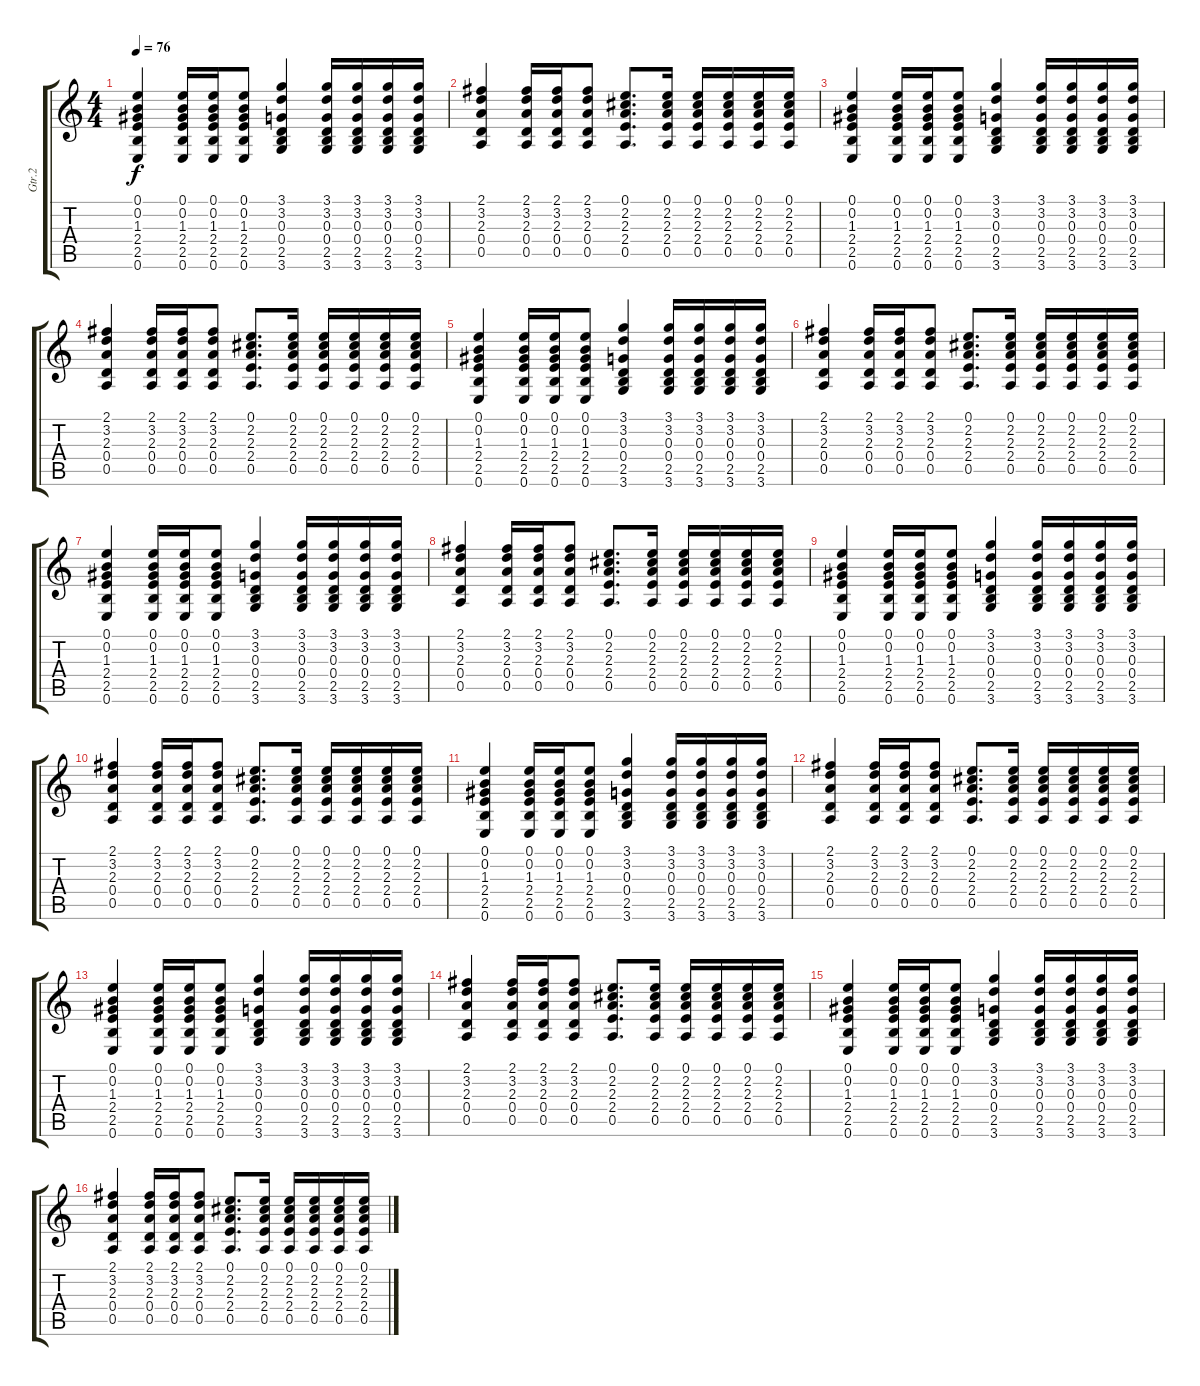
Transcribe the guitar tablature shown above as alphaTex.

\track ("Gtr.2" "Gtr.2") {instrument acousticguitarsteel}
\staff {score tabs}
\tuning (E4 B3 G3 D3 A2 E2) {hide}
\ts (4 4)
\tempo 76
\clef g2
\ks c
(0.1 0.2 1.3 2.4 2.5 0.6).4{dy f} (0.1 0.2 1.3 2.4 2.5 0.6).16 (0.1 0.2 1.3 2.4 2.5 0.6).16 (0.1 0.2 1.3 2.4 2.5 0.6).8 (3.1 3.2 0.3 0.4 2.5 3.6).4 (3.1 3.2 0.3 0.4 2.5 3.6).16 (3.1 3.2 0.3 0.4 2.5 3.6).16 (3.1 3.2 0.3 0.4 2.5 3.6).16 (3.1 3.2 0.3 0.4 2.5 3.6).16 |
(2.1 3.2 2.3 0.4 0.5).4 (2.1 3.2 2.3 0.4 0.5).16 (2.1 3.2 2.3 0.4 0.5).16 (2.1 3.2 2.3 0.4 0.5).8 (0.1 2.2 2.3 2.4 0.5).8{d} (0.1 2.2 2.3 2.4 0.5).16 (0.1 2.2 2.3 2.4 0.5).16 (0.1 2.2 2.3 2.4 0.5).16 (0.1 2.2 2.3 2.4 0.5).16 (0.1 2.2 2.3 2.4 0.5).16 |
(0.1 0.2 1.3 2.4 2.5 0.6).4 (0.1 0.2 1.3 2.4 2.5 0.6).16 (0.1 0.2 1.3 2.4 2.5 0.6).16 (0.1 0.2 1.3 2.4 2.5 0.6).8 (3.1 3.2 0.3 0.4 2.5 3.6).4 (3.1 3.2 0.3 0.4 2.5 3.6).16 (3.1 3.2 0.3 0.4 2.5 3.6).16 (3.1 3.2 0.3 0.4 2.5 3.6).16 (3.1 3.2 0.3 0.4 2.5 3.6).16 |
(2.1 3.2 2.3 0.4 0.5).4 (2.1 3.2 2.3 0.4 0.5).16 (2.1 3.2 2.3 0.4 0.5).16 (2.1 3.2 2.3 0.4 0.5).8 (0.1 2.2 2.3 2.4 0.5).8{d} (0.1 2.2 2.3 2.4 0.5).16 (0.1 2.2 2.3 2.4 0.5).16 (0.1 2.2 2.3 2.4 0.5).16 (0.1 2.2 2.3 2.4 0.5).16 (0.1 2.2 2.3 2.4 0.5).16 |
(0.1 0.2 1.3 2.4 2.5 0.6).4 (0.1 0.2 1.3 2.4 2.5 0.6).16 (0.1 0.2 1.3 2.4 2.5 0.6).16 (0.1 0.2 1.3 2.4 2.5 0.6).8 (3.1 3.2 0.3 0.4 2.5 3.6).4 (3.1 3.2 0.3 0.4 2.5 3.6).16 (3.1 3.2 0.3 0.4 2.5 3.6).16 (3.1 3.2 0.3 0.4 2.5 3.6).16 (3.1 3.2 0.3 0.4 2.5 3.6).16 |
(2.1 3.2 2.3 0.4 0.5).4 (2.1 3.2 2.3 0.4 0.5).16 (2.1 3.2 2.3 0.4 0.5).16 (2.1 3.2 2.3 0.4 0.5).8 (0.1 2.2 2.3 2.4 0.5).8{d} (0.1 2.2 2.3 2.4 0.5).16 (0.1 2.2 2.3 2.4 0.5).16 (0.1 2.2 2.3 2.4 0.5).16 (0.1 2.2 2.3 2.4 0.5).16 (0.1 2.2 2.3 2.4 0.5).16 |
(0.1 0.2 1.3 2.4 2.5 0.6).4 (0.1 0.2 1.3 2.4 2.5 0.6).16 (0.1 0.2 1.3 2.4 2.5 0.6).16 (0.1 0.2 1.3 2.4 2.5 0.6).8 (3.1 3.2 0.3 0.4 2.5 3.6).4 (3.1 3.2 0.3 0.4 2.5 3.6).16 (3.1 3.2 0.3 0.4 2.5 3.6).16 (3.1 3.2 0.3 0.4 2.5 3.6).16 (3.1 3.2 0.3 0.4 2.5 3.6).16 |
(2.1 3.2 2.3 0.4 0.5).4 (2.1 3.2 2.3 0.4 0.5).16 (2.1 3.2 2.3 0.4 0.5).16 (2.1 3.2 2.3 0.4 0.5).8 (0.1 2.2 2.3 2.4 0.5).8{d} (0.1 2.2 2.3 2.4 0.5).16 (0.1 2.2 2.3 2.4 0.5).16 (0.1 2.2 2.3 2.4 0.5).16 (0.1 2.2 2.3 2.4 0.5).16 (0.1 2.2 2.3 2.4 0.5).16 |
(0.1 0.2 1.3 2.4 2.5 0.6).4 (0.1 0.2 1.3 2.4 2.5 0.6).16 (0.1 0.2 1.3 2.4 2.5 0.6).16 (0.1 0.2 1.3 2.4 2.5 0.6).8 (3.1 3.2 0.3 0.4 2.5 3.6).4 (3.1 3.2 0.3 0.4 2.5 3.6).16 (3.1 3.2 0.3 0.4 2.5 3.6).16 (3.1 3.2 0.3 0.4 2.5 3.6).16 (3.1 3.2 0.3 0.4 2.5 3.6).16 |
(2.1 3.2 2.3 0.4 0.5).4 (2.1 3.2 2.3 0.4 0.5).16 (2.1 3.2 2.3 0.4 0.5).16 (2.1 3.2 2.3 0.4 0.5).8 (0.1 2.2 2.3 2.4 0.5).8{d} (0.1 2.2 2.3 2.4 0.5).16 (0.1 2.2 2.3 2.4 0.5).16 (0.1 2.2 2.3 2.4 0.5).16 (0.1 2.2 2.3 2.4 0.5).16 (0.1 2.2 2.3 2.4 0.5).16 |
(0.1 0.2 1.3 2.4 2.5 0.6).4 (0.1 0.2 1.3 2.4 2.5 0.6).16 (0.1 0.2 1.3 2.4 2.5 0.6).16 (0.1 0.2 1.3 2.4 2.5 0.6).8 (3.1 3.2 0.3 0.4 2.5 3.6).4 (3.1 3.2 0.3 0.4 2.5 3.6).16 (3.1 3.2 0.3 0.4 2.5 3.6).16 (3.1 3.2 0.3 0.4 2.5 3.6).16 (3.1 3.2 0.3 0.4 2.5 3.6).16 |
(2.1 3.2 2.3 0.4 0.5).4 (2.1 3.2 2.3 0.4 0.5).16 (2.1 3.2 2.3 0.4 0.5).16 (2.1 3.2 2.3 0.4 0.5).8 (0.1 2.2 2.3 2.4 0.5).8{d} (0.1 2.2 2.3 2.4 0.5).16 (0.1 2.2 2.3 2.4 0.5).16 (0.1 2.2 2.3 2.4 0.5).16 (0.1 2.2 2.3 2.4 0.5).16 (0.1 2.2 2.3 2.4 0.5).16 |
(0.1 0.2 1.3 2.4 2.5 0.6).4 (0.1 0.2 1.3 2.4 2.5 0.6).16 (0.1 0.2 1.3 2.4 2.5 0.6).16 (0.1 0.2 1.3 2.4 2.5 0.6).8 (3.1 3.2 0.3 0.4 2.5 3.6).4 (3.1 3.2 0.3 0.4 2.5 3.6).16 (3.1 3.2 0.3 0.4 2.5 3.6).16 (3.1 3.2 0.3 0.4 2.5 3.6).16 (3.1 3.2 0.3 0.4 2.5 3.6).16 |
(2.1 3.2 2.3 0.4 0.5).4 (2.1 3.2 2.3 0.4 0.5).16 (2.1 3.2 2.3 0.4 0.5).16 (2.1 3.2 2.3 0.4 0.5).8 (0.1 2.2 2.3 2.4 0.5).8{d} (0.1 2.2 2.3 2.4 0.5).16 (0.1 2.2 2.3 2.4 0.5).16 (0.1 2.2 2.3 2.4 0.5).16 (0.1 2.2 2.3 2.4 0.5).16 (0.1 2.2 2.3 2.4 0.5).16 |
(0.1 0.2 1.3 2.4 2.5 0.6).4 (0.1 0.2 1.3 2.4 2.5 0.6).16 (0.1 0.2 1.3 2.4 2.5 0.6).16 (0.1 0.2 1.3 2.4 2.5 0.6).8 (3.1 3.2 0.3 0.4 2.5 3.6).4 (3.1 3.2 0.3 0.4 2.5 3.6).16 (3.1 3.2 0.3 0.4 2.5 3.6).16 (3.1 3.2 0.3 0.4 2.5 3.6).16 (3.1 3.2 0.3 0.4 2.5 3.6).16 |
(2.1 3.2 2.3 0.4 0.5).4 (2.1 3.2 2.3 0.4 0.5).16 (2.1 3.2 2.3 0.4 0.5).16 (2.1 3.2 2.3 0.4 0.5).8 (0.1 2.2 2.3 2.4 0.5).8{d} (0.1 2.2 2.3 2.4 0.5).16 (0.1 2.2 2.3 2.4 0.5).16 (0.1 2.2 2.3 2.4 0.5).16 (0.1 2.2 2.3 2.4 0.5).16 (0.1 2.2 2.3 2.4 0.5).16
